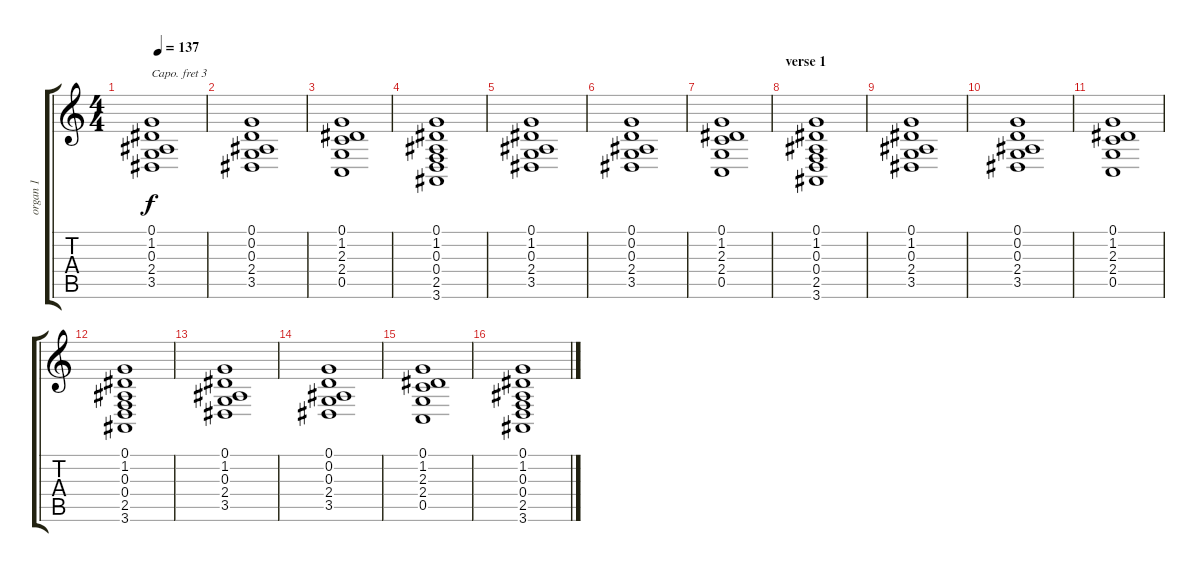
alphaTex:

\track ("organ 1" "organ 1") {instrument drawbarorgan}
\staff {score tabs}
\capo 3
\tuning (E4 B3 G3 D3 A2 E2) {hide}
\ts (4 4)
\tempo 137
\clef g2
\ks c
(0.1 1.2 0.3 2.4 3.5).1{dy f instrument drawbarorgan} |
(0.1 0.2 0.3 2.4 3.5).1 |
(0.1 1.2 2.3 2.4 0.5).1 |
(0.1 1.2 0.3 0.4 2.5 3.6).1 |
(0.1 1.2 0.3 2.4 3.5).1 |
(0.1 0.2 0.3 2.4 3.5).1 |
(0.1 1.2 2.3 2.4 0.5).1 |
\section ("" "verse 1")
(0.1 1.2 0.3 0.4 2.5 3.6).1 |
(0.1 1.2 0.3 2.4 3.5).1 |
(0.1 0.2 0.3 2.4 3.5).1 |
(0.1 1.2 2.3 2.4 0.5).1 |
(0.1 1.2 0.3 0.4 2.5 3.6).1 |
(0.1 1.2 0.3 2.4 3.5).1 |
(0.1 0.2 0.3 2.4 3.5).1 |
(0.1 1.2 2.3 2.4 0.5).1 |
(0.1 1.2 0.3 0.4 2.5 3.6).1
